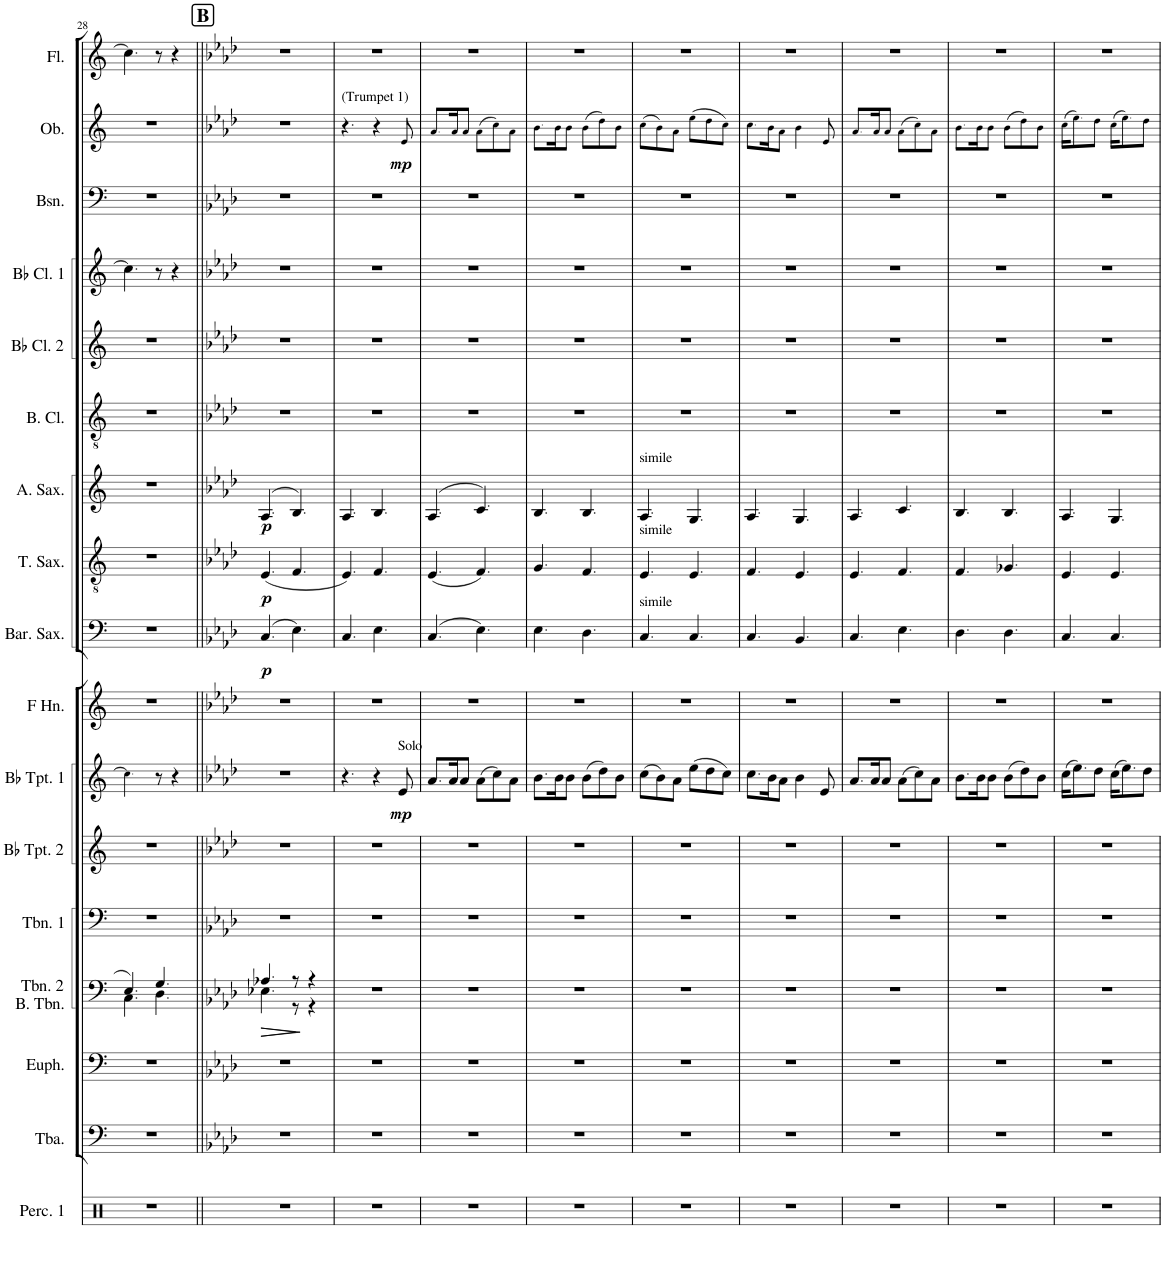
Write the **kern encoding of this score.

**kern	**kern	**kern	**kern	**dynam	**kern	**kern	**kern	**dynam	**kern	**kern	**dynam	**kern	**dynam	**kern	**dynam	**kern	**kern	**kern	**kern	**kern	**dynam	**kern
*part17	*part16	*part15	*part14	*part14	*part13	*part12	*part11	*part11	*part10	*part9	*part9	*part8	*part8	*part7	*part7	*part6	*part5	*part4	*part3	*part2	*part2	*part1
*staff17	*staff16	*staff15	*staff14	*staff14	*staff13	*staff12	*staff11	*staff11	*staff10	*staff9	*staff9	*staff8	*staff8	*staff7	*staff7	*staff6	*staff5	*staff4	*staff3	*staff2	*staff2	*staff1
*I"Percussion 1	*I"Tuba	*I"Euphonium	*I"Trombone 2 Bass Trombone	*	*I"Trombone 1	*I"Bb Trumpet 2	*I"Bb Trumpet 1	*	*I"Horn in F	*I"Baritone Saxophone	*	*I"Tenor Saxophone	*	*I"Alto Saxophone	*	*I"Bass Clarinet	*I"Bb Clarinet 2	*I"Bb Clarinet 1	*I"Bassoon	*I"Oboe	*	*I"Flute
*I'Perc. 1	*I'Tba.	*I'Euph.	*I'Tbn. 2 B. Tbn.	*	*I'Tbn. 1	*I'Bb Tpt. 2	*I'Bb Tpt. 1	*	*	*I'Bar. Sax.	*	*I'T. Sax.	*	*I'A. Sax.	*	*I'B. Cl.	*I'Bb Cl. 2	*I'Bb Cl. 1	*I'Bsn.	*I'Ob.	*	*I'Fl.
!!LO:PB:g=z
*clefX	*clefF4	*clefF4	*clefF4	*	*clefF4	*clefG2	*clefG2	*	*clefG2	*clefF4	*	*clefGv2	*	*clefG2	*	*clefGv2	*clefG2	*clefG2	*clefF4	*clefG2	*	*clefG2
*	*	*	*	*	*	*ITrd1c2	*ITrd1c2	*	*ITrd4c7	*ITrd12c21	*	*ITrd8c14	*	*ITrd5c9	*	*ITrd8c14	*ITrd1c2	*ITrd1c2	*	*	*	*
*k[]	*k[]	*k[]	*k[]	*	*k[]	*k[]	*k[]	*	*k[]	*k[]	*	*k[]	*	*k[]	*	*k[]	*k[]	*k[]	*k[]	*k[]	*	*k[]
*M6/8	*M6/8	*M6/8	*M6/8	*	*M6/8	*M6/8	*M6/8	*	*M6/8	*M6/8	*	*M6/8	*	*M6/8	*	*M6/8	*M6/8	*M6/8	*M6/8	*M6/8	*	*M6/8
=28	=28	=28	=28	=28	=28	=28	=28	=28	=28	=28	=28	=28	=28	=28	=28	=28	=28	=28	=28	=28	=28	=28
*	*	*	*^	*	*	*	*	*	*	*	*	*	*	*	*	*	*	*	*	*	*	*
2.r	2.r	2.r	4.E/	4.C\	.	2.r	2.r	4.cc\	.	2.r	2.r	.	2.r	.	2.r	.	2.r	2.r	4.cc\]	2.r	2.r	.	4.cc\]
.	.	.	4.G/	4.D\	.	.	.	8r	.	.	.	.	.	.	.	.	.	.	8r	.	.	.	8r
.	.	.	.	.	.	.	.	4r	.	.	.	.	.	.	.	.	.	.	4r	.	.	.	4r
!!LO:REH:place=s1:a:B:cj:fs=14:t=B
=29||	=29||	=29||	=29||	=29||	=29||	=29||	=29||	=29||	=29||	=29||	=29||	=29||	=29||	=29||	=29||	=29||	=29||	=29||	=29||	=29||	=29||	=29||	=29||
*	*k[b-e-a-d-]	*k[b-e-a-d-]	*k[b-e-a-d-]	*	*	*k[b-e-a-d-]	*k[b-e-a-d-]	*k[b-e-a-d-]	*	*k[b-e-a-d-]	*k[b-e-a-d-]	*	*k[b-e-a-d-]	*	*k[b-e-a-d-]	*	*k[b-e-a-d-]	*k[b-e-a-d-]	*k[b-e-a-d-]	*k[b-e-a-d-]	*k[b-e-a-d-]	*	*k[b-e-a-d-]
!	!	!	!	!	!LO:HP:b	!	!	!	!	!	!	!	!	!	!	!	!	!	!	!	!	!	!
!	!	!	!	!	!LO:HP:n=1:b	!	!	!	!	!	!	!LO:DY:b	!	!LO:DY:b	!	!LO:DY:b	!	!	!	!	!	!	!
2.r	2.r	2.r	4.A-X/	4.E-X\	> >	2.r	2.r	2.r	.	2.r	(4.C/	p	(4.E-/	p	(>4.A-/	p	2.r	2.r	2.r	2.r	2.r	.	2.r
.	.	.	8r	8r	]	.	.	.	.	.	4.E-\)	.	4.F/	.	4.B-/)	.	.	.	.	.	.	.	.
.	.	.	4r	4r	]	.	.	.	.	.	.	.	.	.	.	.	.	.	.	.	.	.	.
=30	=30	=30	=30	=30	=30	=30	=30	=30	=30	=30	=30	=30	=30	=30	=30	=30	=30	=30	=30	=30	=30	=30	=30
!	!	!	!	!	!	!	!	!	!	!	!	!	!	!	!	!	!	!	!	!	!LO:TX:a:t=(Trumpet 1)	!	!
*	*	*	*v	*v	*	*	*	*	*	*	*	*	*	*	*	*	*	*	*	*	*	*	*
2.r	2.r	2.r	2.r	.	2.r	2.r	4.r	.	2.r	4.C/	.	4.E-/)	.	4.A-/	.	2.r	2.r	2.r	2.r	4.r	.	2.r
.	.	.	.	.	.	.	4r	.	.	4.E-\	.	4.F/	.	4.B-/	.	.	.	.	.	4r	.	.
!	!	!	!	!	!	!	!LO:TX:a:t=Solo	!	!	!	!	!	!	!	!	!	!	!	!	!	!	!
!	!	!	!	!	!	!	!	!LO:DY:b	!	!	!	!	!	!	!	!	!	!	!	!	!LO:DY:b	!
.	.	.	.	.	.	.	8e-/	mp	.	.	.	.	.	.	.	.	.	.	.	8e-/	mp	.
=31	=31	=31	=31	=31	=31	=31	=31	=31	=31	=31	=31	=31	=31	=31	=31	=31	=31	=31	=31	=31	=31	=31
2.r	2.r	2.r	2.r	.	2.r	2.r	8.a-/L	.	2.r	(4.C/	.	(4.E-/	.	(>4.A-/	.	2.r	2.r	2.r	2.r	8.a-/L	.	2.r
.	.	.	.	.	.	.	16a-/K	.	.	.	.	.	.	.	.	.	.	.	.	16a-/K	.	.
.	.	.	.	.	.	.	8a-/J	.	.	.	.	.	.	.	.	.	.	.	.	8a-/J	.	.
.	.	.	.	.	.	.	(8a-\L	.	.	4.E-\)	.	4.F/)	.	4.c/)	.	.	.	.	.	(8a-\L	.	.
.	.	.	.	.	.	.	8cc\)	.	.	.	.	.	.	.	.	.	.	.	.	8cc\)	.	.
.	.	.	.	.	.	.	8a-\J	.	.	.	.	.	.	.	.	.	.	.	.	8a-\J	.	.
=32	=32	=32	=32	=32	=32	=32	=32	=32	=32	=32	=32	=32	=32	=32	=32	=32	=32	=32	=32	=32	=32	=32
2.r	2.r	2.r	2.r	.	2.r	2.r	8.b-\L	.	2.r	4.E-\	.	4.G/	.	4.B-/	.	2.r	2.r	2.r	2.r	8.b-\L	.	2.r
.	.	.	.	.	.	.	16b-\K	.	.	.	.	.	.	.	.	.	.	.	.	16b-\K	.	.
.	.	.	.	.	.	.	8b-\J	.	.	.	.	.	.	.	.	.	.	.	.	8b-\J	.	.
.	.	.	.	.	.	.	(8b-\L	.	.	4.D-\	.	4.F/	.	4.B-/	.	.	.	.	.	(8b-\L	.	.
.	.	.	.	.	.	.	8dd-\)	.	.	.	.	.	.	.	.	.	.	.	.	8dd-\)	.	.
.	.	.	.	.	.	.	8b-\J	.	.	.	.	.	.	.	.	.	.	.	.	8b-\J	.	.
=33	=33	=33	=33	=33	=33	=33	=33	=33	=33	=33	=33	=33	=33	=33	=33	=33	=33	=33	=33	=33	=33	=33
!	!	!	!	!	!	!	!	!	!	!	!	!	!	!LO:TX:a:t=simile	!	!	!	!	!	!	!	!
!	!	!	!	!	!	!	!	!	!	!	!	!LO:TX:a:t=simile	!	!	!	!	!	!	!	!	!	!
!	!	!	!	!	!	!	!	!	!	!LO:TX:a:t=simile	!	!	!	!	!	!	!	!	!	!	!	!
2.r	2.r	2.r	2.r	.	2.r	2.r	(8cc\L	.	2.r	4.C/	.	4.E-/	.	4.A-/	.	2.r	2.r	2.r	2.r	(8cc\L	.	2.r
.	.	.	.	.	.	.	8b-\)	.	.	.	.	.	.	.	.	.	.	.	.	8b-\)	.	.
.	.	.	.	.	.	.	8a-\J	.	.	.	.	.	.	.	.	.	.	.	.	8a-\J	.	.
.	.	.	.	.	.	.	(8ee-\L	.	.	4.C/	.	4.E-/	.	4.G/	.	.	.	.	.	(8ee-\L	.	.
.	.	.	.	.	.	.	8dd-\	.	.	.	.	.	.	.	.	.	.	.	.	8dd-\	.	.
.	.	.	.	.	.	.	8cc\J)	.	.	.	.	.	.	.	.	.	.	.	.	8cc\J)	.	.
=34	=34	=34	=34	=34	=34	=34	=34	=34	=34	=34	=34	=34	=34	=34	=34	=34	=34	=34	=34	=34	=34	=34
2.r	2.r	2.r	2.r	.	2.r	2.r	8.cc\L	.	2.r	4.C/	.	4.F/	.	4.A-/	.	2.r	2.r	2.r	2.r	8.cc\L	.	2.r
.	.	.	.	.	.	.	16b-\K	.	.	.	.	.	.	.	.	.	.	.	.	16b-\K	.	.
.	.	.	.	.	.	.	8a-\J	.	.	.	.	.	.	.	.	.	.	.	.	8a-\J	.	.
.	.	.	.	.	.	.	4b-\	.	.	4.BB-/	.	4.E-/	.	4.G/	.	.	.	.	.	4b-\	.	.
.	.	.	.	.	.	.	8e-/	.	.	.	.	.	.	.	.	.	.	.	.	8e-/	.	.
=35	=35	=35	=35	=35	=35	=35	=35	=35	=35	=35	=35	=35	=35	=35	=35	=35	=35	=35	=35	=35	=35	=35
2.r	2.r	2.r	2.r	.	2.r	2.r	8.a-/L	.	2.r	4.C/	.	4.E-/	.	4.A-/	.	2.r	2.r	2.r	2.r	8.a-/L	.	2.r
.	.	.	.	.	.	.	16a-/K	.	.	.	.	.	.	.	.	.	.	.	.	16a-/K	.	.
.	.	.	.	.	.	.	8a-/J	.	.	.	.	.	.	.	.	.	.	.	.	8a-/J	.	.
.	.	.	.	.	.	.	(8a-\L	.	.	4.E-\	.	4.F/	.	4.c/	.	.	.	.	.	(8a-\L	.	.
.	.	.	.	.	.	.	8cc\)	.	.	.	.	.	.	.	.	.	.	.	.	8cc\)	.	.
.	.	.	.	.	.	.	8a-\J	.	.	.	.	.	.	.	.	.	.	.	.	8a-\J	.	.
=36	=36	=36	=36	=36	=36	=36	=36	=36	=36	=36	=36	=36	=36	=36	=36	=36	=36	=36	=36	=36	=36	=36
2.r	2.r	2.r	2.r	.	2.r	2.r	8.b-\L	.	2.r	4.D-\	.	4.F/	.	4.B-/	.	2.r	2.r	2.r	2.r	8.b-\L	.	2.r
.	.	.	.	.	.	.	16b-\K	.	.	.	.	.	.	.	.	.	.	.	.	16b-\K	.	.
.	.	.	.	.	.	.	8b-\J	.	.	.	.	.	.	.	.	.	.	.	.	8b-\J	.	.
.	.	.	.	.	.	.	(8b-\L	.	.	4.D-\	.	4.G-X/	.	4.B-/	.	.	.	.	.	(8b-\L	.	.
.	.	.	.	.	.	.	8dd-\)	.	.	.	.	.	.	.	.	.	.	.	.	8dd-\)	.	.
.	.	.	.	.	.	.	8b-\J	.	.	.	.	.	.	.	.	.	.	.	.	8b-\J	.	.
=37	=37	=37	=37	=37	=37	=37	=37	=37	=37	=37	=37	=37	=37	=37	=37	=37	=37	=37	=37	=37	=37	=37
2.r	2.r	2.r	2.r	.	2.r	2.r	(16cc\KL	.	2.r	4.C/	.	4.E-/	.	4.A-/	.	2.r	2.r	2.r	2.r	(16cc\KL	.	2.r
.	.	.	.	.	.	.	8.ee-\)	.	.	.	.	.	.	.	.	.	.	.	.	8.ee-\)	.	.
.	.	.	.	.	.	.	8dd-\J	.	.	.	.	.	.	.	.	.	.	.	.	8dd-\J	.	.
.	.	.	.	.	.	.	(16cc\KL	.	.	4.C/	.	4.E-/	.	4.G/	.	.	.	.	.	(16cc\KL	.	.
.	.	.	.	.	.	.	8.ee-\)	.	.	.	.	.	.	.	.	.	.	.	.	8.ee-\)	.	.
.	.	.	.	.	.	.	8dd-\J	.	.	.	.	.	.	.	.	.	.	.	.	8dd-\J	.	.
=	=	=	=	=	=	=	=	=	=	=	=	=	=	=	=	=	=	=	=	=	=	=
*-	*-	*-	*-	*-	*-	*-	*-	*-	*-	*-	*-	*-	*-	*-	*-	*-	*-	*-	*-	*-	*-	*-
